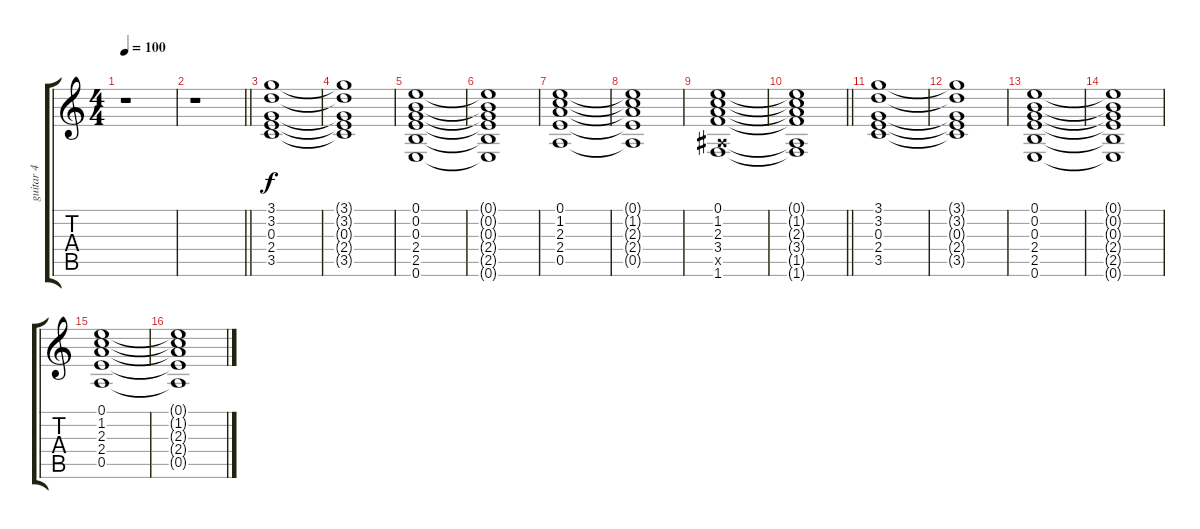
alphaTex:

\track ("guitar 4" "guitar 4") {instrument acousticguitarnylon}
\staff {score tabs}
\tuning (E4 B3 G3 D3 A2 E2) {hide}
\ts (4 4)
\tempo 100
\clef g2
\ks c
r.1{dy f} |
\barLineRight lightlight
r.1 |
(3.1 3.2 0.3 2.4 3.5).1 |
(3.1{t} 3.2{t} 0.3{t} 2.4{t} 3.5{t}).1 |
(0.1 0.2 0.3 2.4 2.5 0.6).1 |
(0.1{t} 0.2{t} 0.3{t} 2.4{t} 2.5{t} 0.6{t}).1 |
(0.1 1.2 2.3 2.4 0.5).1 |
(0.1{t} 1.2{t} 2.3{t} 2.4{t} 0.5{t}).1 |
(0.1 1.2 2.3 3.4 1.5{x} 1.6).1 |
\barLineRight lightlight
(0.1{t} 1.2{t} 2.3{t} 3.4{t} 1.5{t} 1.6{t}).1 |
(3.1 3.2 0.3 2.4 3.5).1 |
(3.1{t} 3.2{t} 0.3{t} 2.4{t} 3.5{t}).1 |
(0.1 0.2 0.3 2.4 2.5 0.6).1 |
(0.1{t} 0.2{t} 0.3{t} 2.4{t} 2.5{t} 0.6{t}).1 |
(0.1 1.2 2.3 2.4 0.5).1 |
(0.1{t} 1.2{t} 2.3{t} 2.4{t} 0.5{t}).1
